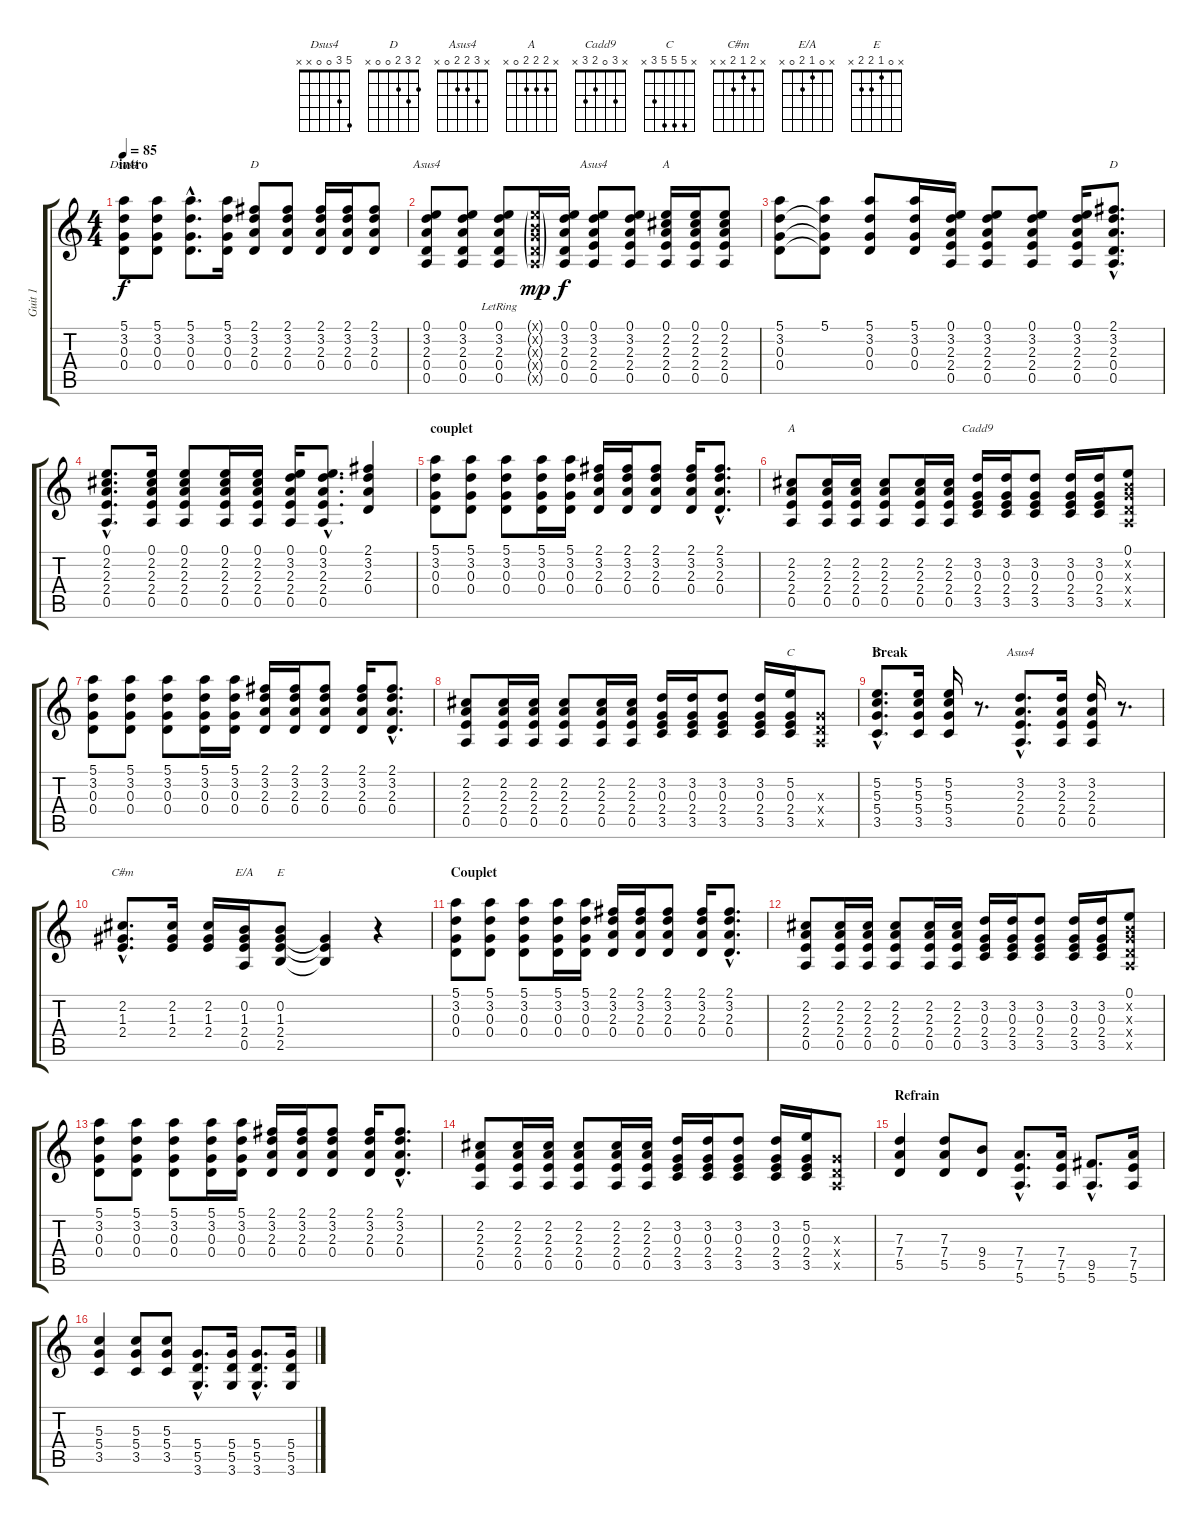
\track ("Guit 1" "Guit 1") {instrument electricguitarclean}
\staff {score tabs}
\tuning (E4 B3 G3 D3 A2 E2) {hide}
\chord ("Dsus4" 5 3 0 0 x x)
\chord ("D" 2 3 2 0 x x)
\chord ("Asus4" 0 3 2 0 0 x)
\chord ("Asus4" 0 3 2 2 0 x)
\chord ("A" 0 2 2 2 0 x)
\chord ("D" 2 3 2 0 0 x)
\chord ("A" x 2 2 2 0 x)
\chord ("Cadd9" x 3 0 2 3 x)
\chord ("C" x 5 0 2 3 x)
\chord ("C" x 5 5 5 3 x)
\chord ("Asus4" x 3 2 2 0 x)
\chord ("C#m" x 2 1 2 x x)
\chord ("E/A" x 0 1 2 0 x)
\chord ("E" x 0 1 2 2 x)
\ts (4 4)
\section ("" "intro")
\tempo 85
\clef g2
\ks c
(5.1 3.2 0.3 0.4).8{ch "Dsus4" dy f instrument electricguitarclean} (5.1 3.2 0.3 0.4).8 (5.1{hac} 3.2{hac} 0.3{hac} 0.4{hac}).8{d} (5.1 3.2 0.3 0.4).16 (2.1 3.2 2.3 0.4).8{ch "D"} (2.1 3.2 2.3 0.4).8 (2.1 3.2 2.3 0.4).16 (2.1 3.2 2.3 0.4).16 (2.1 3.2 2.3 0.4).8 |
(0.1 3.2 2.3 0.4 0.5).8{ch "Asus4"} (0.1 3.2 2.3 0.4 0.5).8 (0.1{lr} 3.2{lr} 2.3{lr} 0.4{lr} 0.5{lr}).8 (0.1{g x} 0.2{g x} 0.3{g x} 0.4{g x} 0.5{g x}).16{dy mp} (0.1 3.2 2.3 0.4 0.5).16{dy f} (0.1 3.2 2.3 2.4 0.5).8{ch "Asus4"} (0.1 3.2 2.3 2.4 0.5).8 (0.1 2.2 2.3 2.4 0.5).16{ch "A"} (0.1 2.2 2.3 2.4 0.5).16 (0.1 2.2 2.3 2.4 0.5).8 |
(5.1 3.2 0.3 0.4).8 (5.1 3.2{t} 0.3{t} 0.4{t}).8 (5.1 3.2 0.3 0.4).8 (5.1 3.2 0.3 0.4).16 (0.1 3.2 2.3 2.4 0.5).16 (0.1 3.2 2.3 2.4 0.5).8 (0.1 3.2 2.3 2.4 0.5).8 (0.1 3.2 2.3 2.4 0.5).16 (2.1{hac} 3.2{hac} 2.3{hac} 0.4{hac} 0.5{hac}).8{d ch "D"} |
(0.1{hac} 2.2{hac} 2.3{hac} 2.4{hac} 0.5{hac}).8{d} (0.1 2.2 2.3 2.4 0.5).16 (0.1 2.2 2.3 2.4 0.5).8 (0.1 2.2 2.3 2.4 0.5).16 (0.1 2.2 2.3 2.4 0.5).16 (0.1 3.2 2.3 2.4 0.5).16 (0.1{hac} 3.2{hac} 2.3{hac} 2.4{hac} 0.5{hac}).8{d} (2.1 3.2 2.3 0.4).4 |
\section ("" "couplet")
(5.1 3.2 0.3 0.4).8 (5.1 3.2 0.3 0.4).8 (5.1 3.2 0.3 0.4).8 (5.1 3.2 0.3 0.4).16 (5.1 3.2 0.3 0.4).16 (2.1 3.2 2.3 0.4).16 (2.1 3.2 2.3 0.4).16 (2.1 3.2 2.3 0.4).8 (2.1 3.2 2.3 0.4).16 (2.1{hac} 3.2{hac} 2.3{hac} 0.4{hac}).8{d} |
(2.2 2.3 2.4 0.5).8{ch "A"} (2.2 2.3 2.4 0.5).16 (2.2 2.3 2.4 0.5).16 (2.2 2.3 2.4 0.5).8 (2.2 2.3 2.4 0.5).16 (2.2 2.3 2.4 0.5).16 (3.2 0.3 2.4 3.5).16{ch "Cadd9"} (3.2 0.3 2.4 3.5).16 (3.2 0.3 2.4 3.5).8 (3.2 0.3 2.4 3.5).16 (3.2 0.3 2.4 3.5).16 (0.1 0.2{x} 0.3{x} 0.4{x} 0.5{x}).8 |
(5.1 3.2 0.3 0.4).8 (5.1 3.2 0.3 0.4).8 (5.1 3.2 0.3 0.4).8 (5.1 3.2 0.3 0.4).16 (5.1 3.2 0.3 0.4).16 (2.1 3.2 2.3 0.4).16 (2.1 3.2 2.3 0.4).16 (2.1 3.2 2.3 0.4).8 (2.1 3.2 2.3 0.4).16 (2.1{hac} 3.2{hac} 2.3{hac} 0.4{hac}).8{d} |
(2.2 2.3 2.4 0.5).8 (2.2 2.3 2.4 0.5).16 (2.2 2.3 2.4 0.5).16 (2.2 2.3 2.4 0.5).8 (2.2 2.3 2.4 0.5).16 (2.2 2.3 2.4 0.5).16 (3.2 0.3 2.4 3.5).16 (3.2 0.3 2.4 3.5).16 (3.2 0.3 2.4 3.5).8 (3.2 0.3 2.4 3.5).16 (5.2 0.3 2.4 3.5).16{ch "C"} (0.3{x} 0.4{x} 0.5{x}).8 |
\section ("" "Break")
(5.2{hac} 5.3{hac} 5.4{hac} 3.5{hac}).8{d ch "C"} (5.2 5.3 5.4 3.5).16 (5.2 5.3 5.4 3.5).16 r.8{d} (3.2{hac} 2.3{hac} 2.4{hac} 0.5{hac}).8{d ch "Asus4"} (3.2 2.3 2.4 0.5).16 (3.2 2.3 2.4 0.5).16 r.8{d} |
(2.2{hac} 1.3{hac} 2.4{hac}).8{d ch "C#m"} (2.2 1.3 2.4).16 (2.2 1.3 2.4).16 (0.2 1.3 2.4 0.5).16{ch "E/A"} (0.2 1.3 2.4 2.5).8{ch "E"} (1.3{t} 2.4{t} 2.5{t}).4 r.4 |
\section ("" "Couplet")
(5.1 3.2 0.3 0.4).8 (5.1 3.2 0.3 0.4).8 (5.1 3.2 0.3 0.4).8 (5.1 3.2 0.3 0.4).16 (5.1 3.2 0.3 0.4).16 (2.1 3.2 2.3 0.4).16 (2.1 3.2 2.3 0.4).16 (2.1 3.2 2.3 0.4).8 (2.1 3.2 2.3 0.4).16 (2.1{hac} 3.2{hac} 2.3{hac} 0.4{hac}).8{d} |
(2.2 2.3 2.4 0.5).8 (2.2 2.3 2.4 0.5).16 (2.2 2.3 2.4 0.5).16 (2.2 2.3 2.4 0.5).8 (2.2 2.3 2.4 0.5).16 (2.2 2.3 2.4 0.5).16 (3.2 0.3 2.4 3.5).16 (3.2 0.3 2.4 3.5).16 (3.2 0.3 2.4 3.5).8 (3.2 0.3 2.4 3.5).16 (3.2 0.3 2.4 3.5).16 (0.1 0.2{x} 0.3{x} 0.4{x} 0.5{x}).8 |
(5.1 3.2 0.3 0.4).8 (5.1 3.2 0.3 0.4).8 (5.1 3.2 0.3 0.4).8 (5.1 3.2 0.3 0.4).16 (5.1 3.2 0.3 0.4).16 (2.1 3.2 2.3 0.4).16 (2.1 3.2 2.3 0.4).16 (2.1 3.2 2.3 0.4).8 (2.1 3.2 2.3 0.4).16 (2.1{hac} 3.2{hac} 2.3{hac} 0.4{hac}).8{d} |
(2.2 2.3 2.4 0.5).8 (2.2 2.3 2.4 0.5).16 (2.2 2.3 2.4 0.5).16 (2.2 2.3 2.4 0.5).8 (2.2 2.3 2.4 0.5).16 (2.2 2.3 2.4 0.5).16 (3.2 0.3 2.4 3.5).16 (3.2 0.3 2.4 3.5).16 (3.2 0.3 2.4 3.5).8 (3.2 0.3 2.4 3.5).16 (5.2 0.3 2.4 3.5).16 (0.3{x} 0.4{x} 0.5{x}).8 |
\section ("" "Refrain")
(7.3 7.4 5.5).4{instrument overdrivenguitar} (7.3 7.4 5.5).8 (9.4 5.5).8 (7.4{hac} 7.5{hac} 5.6{hac}).8{d} (7.4 7.5 5.6).16 (9.5{hac} 5.6{hac}).8{d} (7.4 7.5 5.6).16 |
(5.3 5.4 3.5).4 (5.3 5.4 3.5).8 (5.3 5.4 3.5).8 (5.4{hac} 5.5{hac} 3.6{hac}).8{d} (5.4 5.5 3.6).16 (5.4{hac} 5.5{hac} 3.6{hac}).8{d} (5.4 5.5 3.6).16
